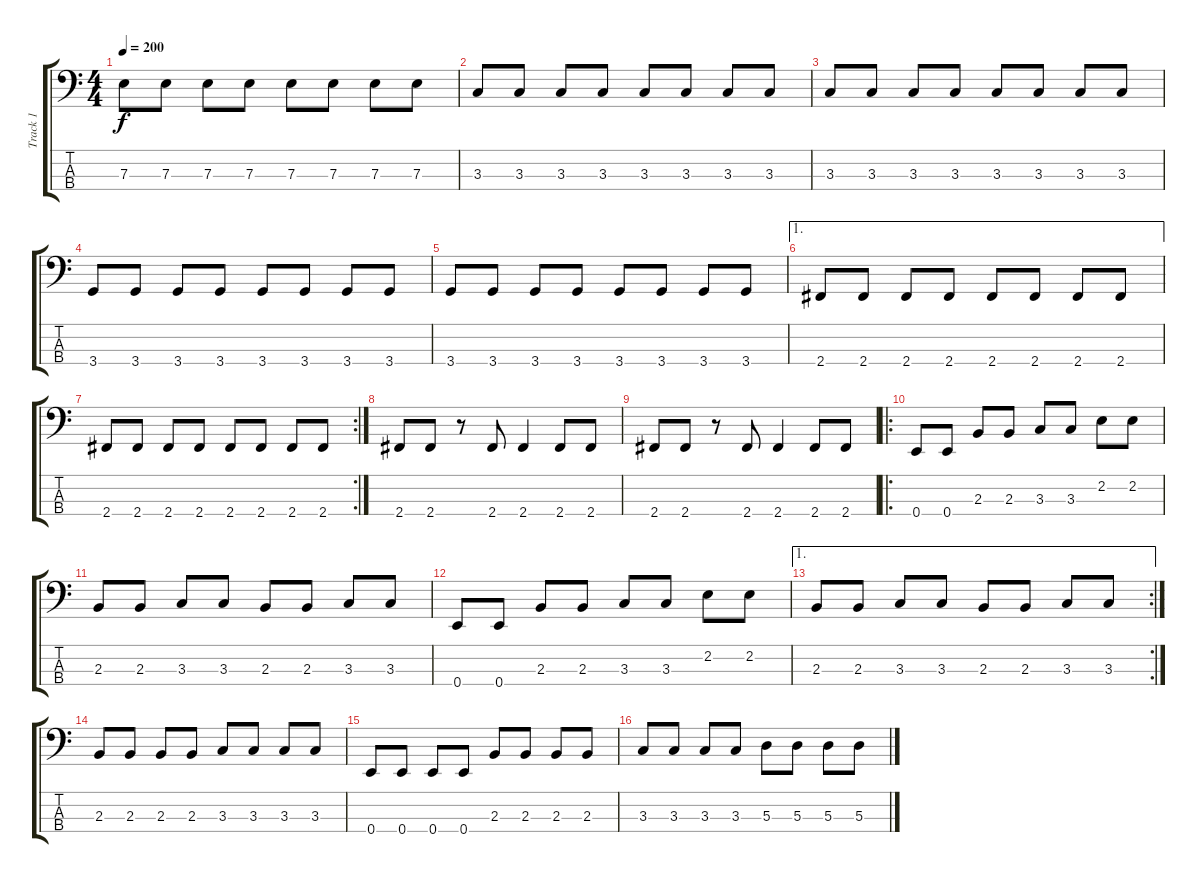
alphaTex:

\track ("Track 1" "Track 1") {instrument acousticguitarsteel}
\staff {score tabs}
\tuning (G2 D2 A1 E1) {hide}
\ts (4 4)
\tempo 200
\clef f4
\ks c
7.3.8{dy f} 7.3.8 7.3.8 7.3.8 7.3.8 7.3.8 7.3.8 7.3.8 |
3.3.8 3.3.8 3.3.8 3.3.8 3.3.8 3.3.8 3.3.8 3.3.8 |
3.3.8 3.3.8 3.3.8 3.3.8 3.3.8 3.3.8 3.3.8 3.3.8 |
3.4.8 3.4.8 3.4.8 3.4.8 3.4.8 3.4.8 3.4.8 3.4.8 |
3.4.8 3.4.8 3.4.8 3.4.8 3.4.8 3.4.8 3.4.8 3.4.8 |
\ae 1
2.4.8 2.4.8 2.4.8 2.4.8 2.4.8 2.4.8 2.4.8 2.4.8 |
\rc 2
2.4.8 2.4.8 2.4.8 2.4.8 2.4.8 2.4.8 2.4.8 2.4.8 |
2.4.8 2.4.8 r.8 2.4.8 2.4.4 2.4.8 2.4.8 |
2.4.8 2.4.8 r.8 2.4.8 2.4.4 2.4.8 2.4.8 |
\ro
0.4.8 0.4.8 2.3.8 2.3.8 3.3.8 3.3.8 2.2.8 2.2.8 |
2.3.8 2.3.8 3.3.8 3.3.8 2.3.8 2.3.8 3.3.8 3.3.8 |
0.4.8 0.4.8 2.3.8 2.3.8 3.3.8 3.3.8 2.2.8 2.2.8 |
\ae 1
\rc 2
2.3.8 2.3.8 3.3.8 3.3.8 2.3.8 2.3.8 3.3.8 3.3.8 |
2.3.8 2.3.8 2.3.8 2.3.8 3.3.8 3.3.8 3.3.8 3.3.8 |
0.4.8 0.4.8 0.4.8 0.4.8 2.3.8 2.3.8 2.3.8 2.3.8 |
3.3.8 3.3.8 3.3.8 3.3.8 5.3.8 5.3.8 5.3.8 5.3.8
